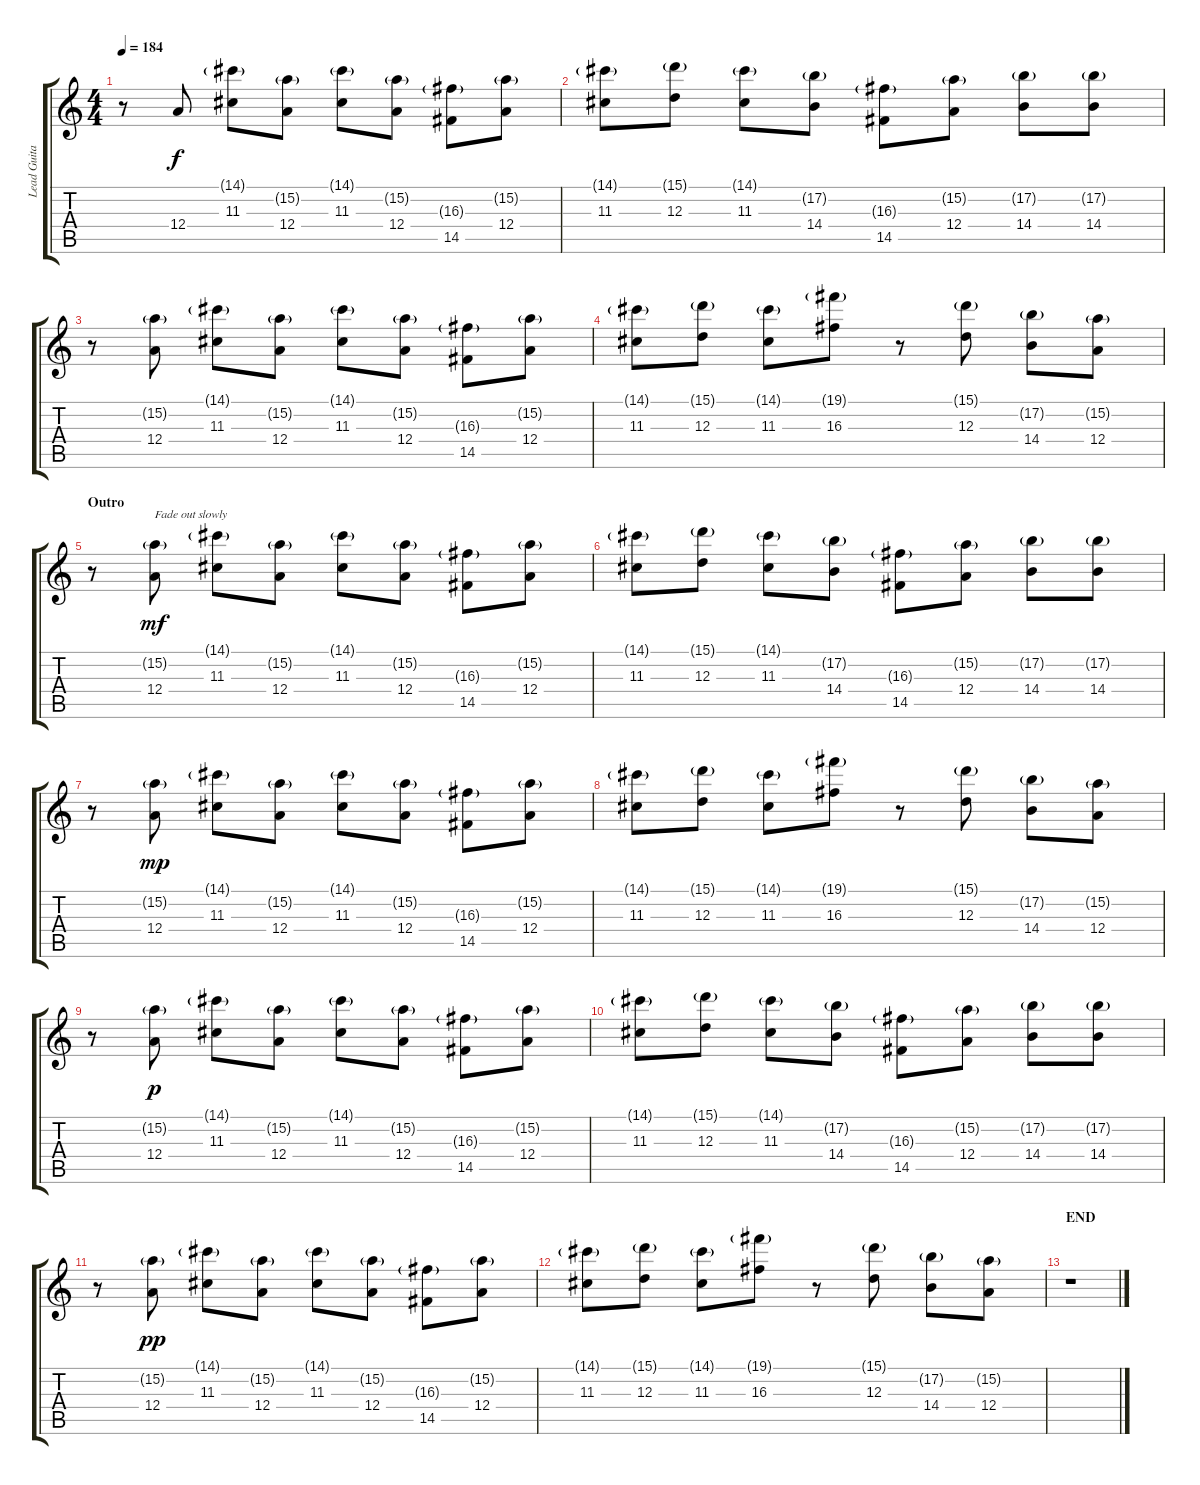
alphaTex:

\track ("Lead Guitar" "Lead Guita") {instrument distortionguitar}
\staff {score tabs}
\tuning (B3 Gb3 D3 A2 E2 B1) {hide}
\ts (4 4)
\tempo 184
\clef g2
\ks c
r.8{dy f} 12.4.8 (14.1{g} 11.3).8 (15.2{g} 12.4).8 (14.1{g} 11.3).8 (15.2{g} 12.4).8 (16.3{g} 14.5).8 (15.2{g} 12.4).8 |
(14.1{g} 11.3).8 (15.1{g} 12.3).8 (14.1{g} 11.3).8 (17.2{g} 14.4).8 (16.3{g} 14.5).8 (15.2{g} 12.4).8 (17.2{g} 14.4).8 (17.2{g} 14.4).8 |
r.8 (15.2{g} 12.4).8 (14.1{g} 11.3).8 (15.2{g} 12.4).8 (14.1{g} 11.3).8 (15.2{g} 12.4).8 (16.3{g} 14.5).8 (15.2{g} 12.4).8 |
(14.1{g} 11.3).8 (15.1{g} 12.3).8 (14.1{g} 11.3).8 (19.1{g} 16.3).8 r.8 (15.1{g} 12.3).8 (17.2{g} 14.4).8 (15.2{g} 12.4).8 |
\section ("" "Outro")
r.8 (15.2{g} 12.4).8{txt "Fade out slowly" dy mf} (14.1{g} 11.3).8 (15.2{g} 12.4).8 (14.1{g} 11.3).8 (15.2{g} 12.4).8 (16.3{g} 14.5).8 (15.2{g} 12.4).8 |
(14.1{g} 11.3).8 (15.1{g} 12.3).8 (14.1{g} 11.3).8 (17.2{g} 14.4).8 (16.3{g} 14.5).8 (15.2{g} 12.4).8 (17.2{g} 14.4).8 (17.2{g} 14.4).8 |
r.8 (15.2{g} 12.4).8{dy mp} (14.1{g} 11.3).8 (15.2{g} 12.4).8 (14.1{g} 11.3).8 (15.2{g} 12.4).8 (16.3{g} 14.5).8 (15.2{g} 12.4).8 |
(14.1{g} 11.3).8 (15.1{g} 12.3).8 (14.1{g} 11.3).8 (19.1{g} 16.3).8 r.8 (15.1{g} 12.3).8 (17.2{g} 14.4).8 (15.2{g} 12.4).8 |
r.8 (15.2{g} 12.4).8{dy p} (14.1{g} 11.3).8 (15.2{g} 12.4).8 (14.1{g} 11.3).8 (15.2{g} 12.4).8 (16.3{g} 14.5).8 (15.2{g} 12.4).8 |
(14.1{g} 11.3).8 (15.1{g} 12.3).8 (14.1{g} 11.3).8 (17.2{g} 14.4).8 (16.3{g} 14.5).8 (15.2{g} 12.4).8 (17.2{g} 14.4).8 (17.2{g} 14.4).8 |
r.8 (15.2{g} 12.4).8{dy pp} (14.1{g} 11.3).8 (15.2{g} 12.4).8 (14.1{g} 11.3).8 (15.2{g} 12.4).8 (16.3{g} 14.5).8 (15.2{g} 12.4).8 |
(14.1{g} 11.3).8 (15.1{g} 12.3).8 (14.1{g} 11.3).8 (19.1{g} 16.3).8 r.8 (15.1{g} 12.3).8 (17.2{g} 14.4).8 (15.2{g} 12.4).8 |
\section ("" "END")
r.1
